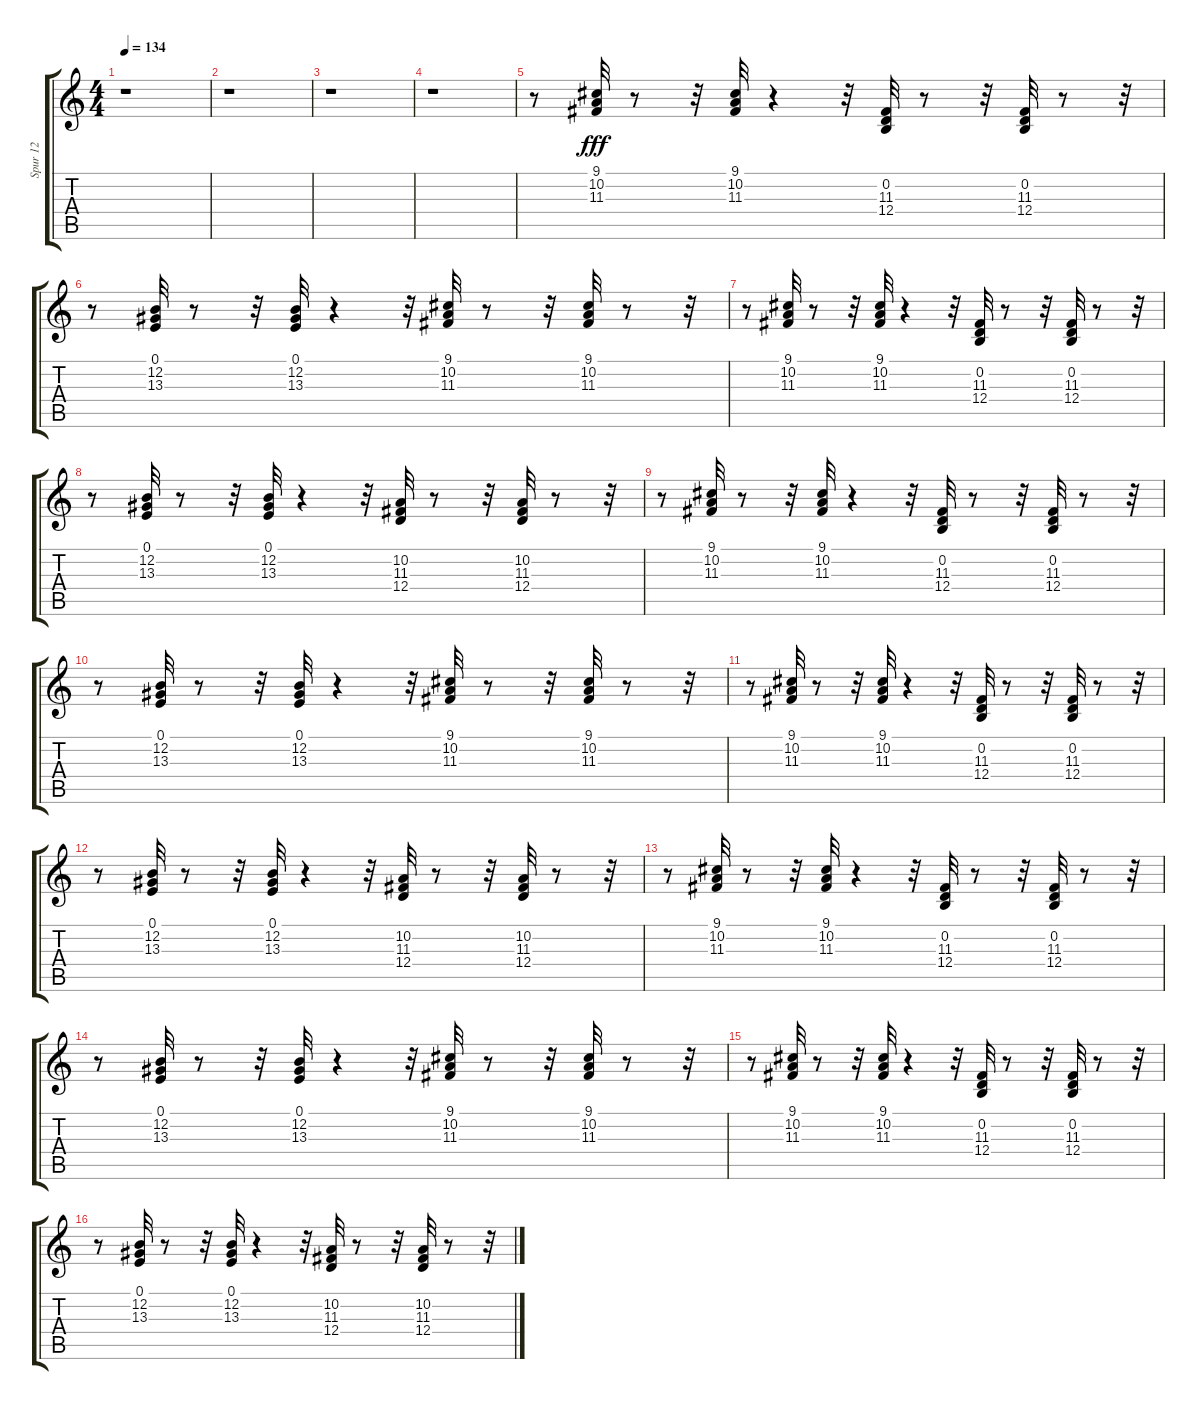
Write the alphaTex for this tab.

\track ("Spur 12" "Spur 12") {instrument electricgrandpiano}
\staff {score tabs}
\tuning (E4 B3 G3 D3 A2 E2) {hide}
\ts (4 4)
\tempo 134
\clef g2
\ks c
r.1{dy fff} |
r.1 |
r.1 |
r.1 |
r.8 (9.1 10.2 11.3).32 r.8 r.32 (9.1 10.2 11.3).32 r.4 r.32 (0.2 11.3 12.4).32 r.8 r.32 (0.2 11.3 12.4).32 r.8 r.32 |
r.8 (0.1 12.2 13.3).32 r.8 r.32 (0.1 12.2 13.3).32 r.4 r.32 (9.1 10.2 11.3).32 r.8 r.32 (9.1 10.2 11.3).32 r.8 r.32 |
r.8 (9.1 10.2 11.3).32 r.8 r.32 (9.1 10.2 11.3).32 r.4 r.32 (0.2 11.3 12.4).32 r.8 r.32 (0.2 11.3 12.4).32 r.8 r.32 |
r.8 (0.1 12.2 13.3).32 r.8 r.32 (0.1 12.2 13.3).32 r.4 r.32 (10.2 11.3 12.4).32 r.8 r.32 (10.2 11.3 12.4).32 r.8 r.32 |
r.8 (9.1 10.2 11.3).32 r.8 r.32 (9.1 10.2 11.3).32 r.4 r.32 (0.2 11.3 12.4).32 r.8 r.32 (0.2 11.3 12.4).32 r.8 r.32 |
r.8 (0.1 12.2 13.3).32 r.8 r.32 (0.1 12.2 13.3).32 r.4 r.32 (9.1 10.2 11.3).32 r.8 r.32 (9.1 10.2 11.3).32 r.8 r.32 |
r.8 (9.1 10.2 11.3).32 r.8 r.32 (9.1 10.2 11.3).32 r.4 r.32 (0.2 11.3 12.4).32 r.8 r.32 (0.2 11.3 12.4).32 r.8 r.32 |
r.8 (0.1 12.2 13.3).32 r.8 r.32 (0.1 12.2 13.3).32 r.4 r.32 (10.2 11.3 12.4).32 r.8 r.32 (10.2 11.3 12.4).32 r.8 r.32 |
r.8 (9.1 10.2 11.3).32 r.8 r.32 (9.1 10.2 11.3).32 r.4 r.32 (0.2 11.3 12.4).32 r.8 r.32 (0.2 11.3 12.4).32 r.8 r.32 |
r.8 (0.1 12.2 13.3).32 r.8 r.32 (0.1 12.2 13.3).32 r.4 r.32 (9.1 10.2 11.3).32 r.8 r.32 (9.1 10.2 11.3).32 r.8 r.32 |
r.8 (9.1 10.2 11.3).32 r.8 r.32 (9.1 10.2 11.3).32 r.4 r.32 (0.2 11.3 12.4).32 r.8 r.32 (0.2 11.3 12.4).32 r.8 r.32 |
r.8 (0.1 12.2 13.3).32 r.8 r.32 (0.1 12.2 13.3).32 r.4 r.32 (10.2 11.3 12.4).32 r.8 r.32 (10.2 11.3 12.4).32 r.8 r.32
